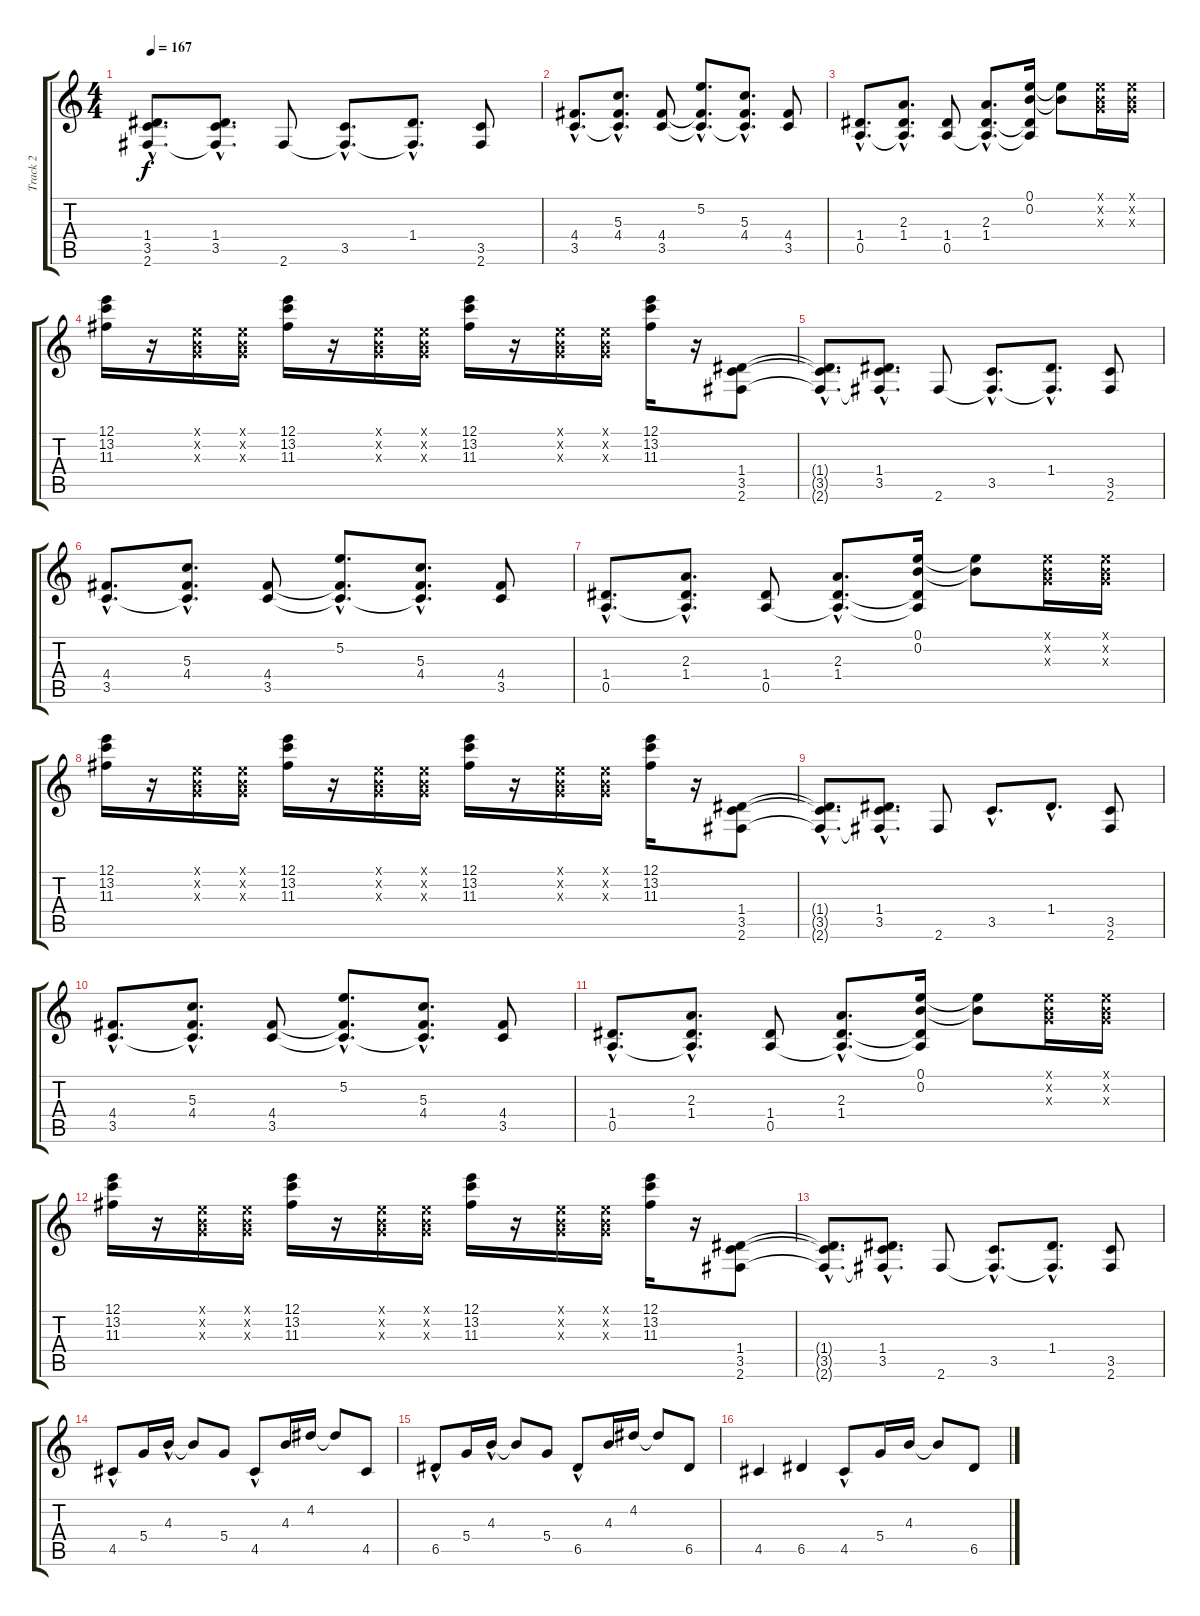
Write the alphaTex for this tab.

\track ("Track 2" "Track 2") {instrument distortionguitar}
\staff {score tabs}
\tuning (E4 B3 G3 D3 A2 E2) {hide}
\ts (4 4)
\tempo 167
\clef g2
\ks c
(1.4{hac t} 3.5{hac t} 2.6{hac t}).8{d dy f} (1.4{hac} 3.5{hac} 2.6{hac t}).8{d} 2.6.8 (3.5{hac} 2.6{hac t}).8{d} (1.4{hac} 2.6{hac t}).8{d} (3.5 2.6).8 |
(4.4{hac} 3.5{hac}).8{d} (5.3{hac} 4.4{hac} 3.5{hac t}).8{d} (4.4 3.5).8 (5.2{hac} 4.4{hac t} 3.5{hac t}).8{d} (5.3{hac} 4.4{hac} 3.5{hac t}).8{d} (4.4 3.5).8 |
(1.4{hac} 0.5{hac}).8{d} (2.3{hac} 1.4{hac} 0.5{hac t}).8{d} (1.4 0.5).8 (2.3{hac} 1.4{hac} 0.5{hac t}).8{d} (0.1 0.2 1.4{t} 0.5{t}).16 (0.1{t} 0.2{t}).8 (0.1{x} 0.2{x} 0.3{x}).16 (0.1{x} 0.2{x} 0.3{x}).16 |
(12.1 13.2 11.3).16 r.16 (0.1{x} 0.2{x} 0.3{x}).16 (0.1{x} 0.2{x} 0.3{x}).16 (12.1 13.2 11.3).16 r.16 (0.1{x} 0.2{x} 0.3{x}).16 (0.1{x} 0.2{x} 0.3{x}).16 (12.1 13.2 11.3).16 r.16 (0.1{x} 0.2{x} 0.3{x}).16 (0.1{x} 0.2{x} 0.3{x}).16 (12.1 13.2 11.3).16 r.16 (1.4 3.5 2.6).8 |
(1.4{hac t} 3.5{hac t} 2.6{hac t}).8{d} (1.4{hac} 3.5{hac} 2.6{hac t}).8{d} 2.6.8 (3.5{hac} 2.6{hac t}).8{d} (1.4{hac} 2.6{hac t}).8{d} (3.5 2.6).8 |
(4.4{hac} 3.5{hac}).8{d} (5.3{hac} 4.4{hac} 3.5{hac t}).8{d} (4.4 3.5).8 (5.2{hac} 4.4{hac t} 3.5{hac t}).8{d} (5.3{hac} 4.4{hac} 3.5{hac t}).8{d} (4.4 3.5).8 |
(1.4{hac} 0.5{hac}).8{d} (2.3{hac} 1.4{hac} 0.5{hac t}).8{d} (1.4 0.5).8 (2.3{hac} 1.4{hac} 0.5{hac t}).8{d} (0.1 0.2 1.4{t} 0.5{t}).16 (0.1{t} 0.2{t}).8 (0.1{x} 0.2{x} 0.3{x}).16 (0.1{x} 0.2{x} 0.3{x}).16 |
(12.1 13.2 11.3).16 r.16 (0.1{x} 0.2{x} 0.3{x}).16 (0.1{x} 0.2{x} 0.3{x}).16 (12.1 13.2 11.3).16 r.16 (0.1{x} 0.2{x} 0.3{x}).16 (0.1{x} 0.2{x} 0.3{x}).16 (12.1 13.2 11.3).16 r.16 (0.1{x} 0.2{x} 0.3{x}).16 (0.1{x} 0.2{x} 0.3{x}).16 (12.1 13.2 11.3).16 r.16 (1.4 3.5 2.6).8 |
(1.4{hac t} 3.5{hac t} 2.6{hac t}).8{d} (1.4{hac} 3.5{hac} 2.6{hac t}).8{d} 2.6.8 3.5{hac}.8{d} 1.4{hac}.8{d} (3.5 2.6).8 |
(4.4{hac} 3.5{hac}).8{d} (5.3{hac} 4.4{hac} 3.5{hac t}).8{d} (4.4 3.5).8 (5.2{hac} 4.4{hac t} 3.5{hac t}).8{d} (5.3{hac} 4.4{hac} 3.5{hac t}).8{d} (4.4 3.5).8 |
(1.4{hac} 0.5{hac}).8{d} (2.3{hac} 1.4{hac} 0.5{hac t}).8{d} (1.4 0.5).8 (2.3{hac} 1.4{hac} 0.5{hac t}).8{d} (0.1 0.2 1.4{t} 0.5{t}).16 (0.1{t} 0.2{t}).8 (0.1{x} 0.2{x} 0.3{x}).16 (0.1{x} 0.2{x} 0.3{x}).16 |
(12.1 13.2 11.3).16 r.16 (0.1{x} 0.2{x} 0.3{x}).16 (0.1{x} 0.2{x} 0.3{x}).16 (12.1 13.2 11.3).16 r.16 (0.1{x} 0.2{x} 0.3{x}).16 (0.1{x} 0.2{x} 0.3{x}).16 (12.1 13.2 11.3).16 r.16 (0.1{x} 0.2{x} 0.3{x}).16 (0.1{x} 0.2{x} 0.3{x}).16 (12.1 13.2 11.3).16 r.16 (1.4 3.5 2.6).8 |
(1.4{hac t} 3.5{hac t} 2.6{hac t}).8{d} (1.4{hac} 3.5{hac} 2.6{hac t}).8{d} 2.6.8 (3.5{hac} 2.6{hac t}).8{d} (1.4{hac} 2.6{hac t}).8{d} (3.5 2.6).8 |
4.5{hac}.8 5.4.16 4.3{hac}.16 4.3{t}.8 5.4.8 4.5{hac}.8 4.3.16 4.2.16 4.2{t}.8 4.5.8 |
6.5{hac}.8 5.4.16 4.3{hac}.16 4.3{t}.8 5.4.8 6.5{hac}.8 4.3.16 4.2.16 4.2{t}.8 6.5.8 |
4.5.4 6.5.4 4.5{hac}.8 5.4.16 4.3.16 4.3{t}.8 6.5.8
